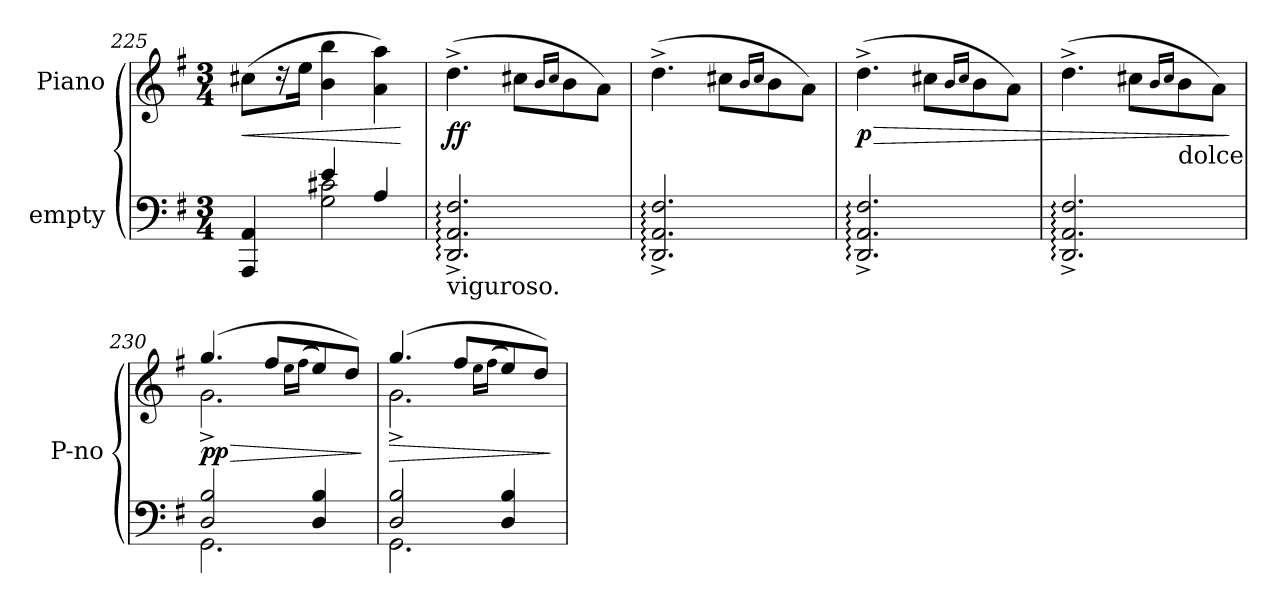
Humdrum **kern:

**kern	**kern	**dynam
*part2	*part1	*part1
*staff2	*staff1	*staff1
*I"empty	*I"Piano	*
*	*I'P-no	*
*clefF4	*clefG2	*
*k[f#]	*k[f#]	*
*M3/4	*M3/4	*
=225	=225	=225
*^	*	*
!	!	!	!LO:HP:b
4AAA/ 4AA/	4ryy	(8cc#X\L	<
.	.	16r	.
.	.	16ee\Jk	.
4e/	2G\ 2c#X\	4b\ 4bb\	.
4A/	.	4a\ 4aa\)	.
*v	*v	*	*
.	.	[
=226	=226	=226
!LO:TX:b:t=viguroso.	!	!
2.DD:^/ 2.AA:^/ 2.F#:^/	(4.dd^\	ff
.	8cc#X\L	.
.	16qqb/LL	.
.	16qqcc#/JJ	.
.	8b\	.
.	8a\J)	.
!!LO:LB:g=z
=227	=227	=227
2.DD:^/ 2.AA:^/ 2.F#:^/	(4.dd^\	.
.	8cc#X\L	.
.	16qqb/LL	.
.	16qqcc#/JJ	.
.	8b\	.
.	8a\J)	.
=228	=228	=228
!	!	!LO:HP:b
2.DD:^/ 2.AA:^/ 2.F#:^/	(4.dd^\	> p
.	8cc#X\L	.
.	16qqb/LL	.
.	16qqcc#/JJ	.
.	8b\	.
.	8a\J)	.
=229	=229	=229
2.DD:^/ 2.AA:^/ 2.F#:^/	(4.dd^\	.
.	8cc#X\L	.
.	16qqb/LL	.
.	16qqcc#/JJ	.
!	!LO:TX:b:t=dolce	!
.	8b\	.
.	8a\J)	.
.	.	]
=230	=230	=230
*^	*^	*
!	!	!	!	!LO:HP:b
2D/ 2B/	2.GG\	(4.gg/	2.g^\	> pp
.	.	8ff#/L	.	.
.	.	16qqee\LL	.	.
.	.	(16qqff#\JJ	.	.
4D/ 4B/	.	8ee/)	.	.
.	.	8dd/J)	.	.
*v	*v	*	*	*
*	*v	*v	*
.	.	]
=231	=231	=231
*^	*^	*
!	!	!	!	!LO:HP:b
2D/ 2B/	2.GG\	(4.gg/	2.g^\	>
.	.	8ff#/L	.	.
.	.	16qqee\LL	.	.
.	.	(16qqff#\JJ	.	.
4D/ 4B/	.	8ee/)	.	.
.	.	8dd/J)	.	.
*v	*v	*	*	*
*	*v	*v	*
.	.	]
=	=	=
*-	*-	*-
